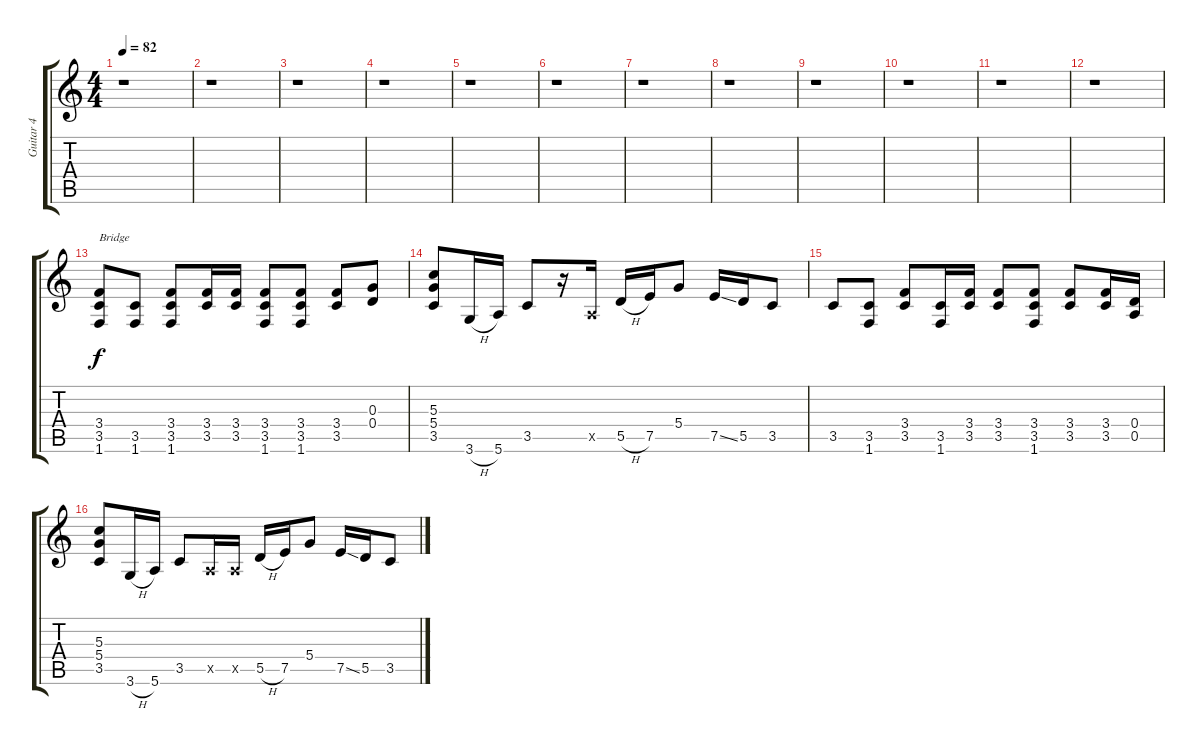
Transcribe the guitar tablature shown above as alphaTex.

\track ("Guitar 4" "Guitar 4") {instrument overdrivenguitar}
\staff {score tabs}
\tuning (E4 B3 G3 D3 A2 E2) {hide}
\ts (4 4)
\tempo 82
\clef g2
\ks c
r.1{dy f instrument overdrivenguitar} |
r.1 |
r.1 |
r.1 |
r.1 |
r.1 |
r.1 |
r.1 |
r.1 |
r.1 |
r.1 |
r.1 |
(3.4 3.5 1.6).8{txt "Bridge"} (3.5 1.6).8 (3.4 3.5 1.6).8 (3.4 3.5).16 (3.4 3.5).16 (3.4 3.5 1.6).8 (3.4 3.5 1.6).8 (3.4 3.5).8 (0.3 0.4).8 |
(5.3 5.4 3.5).8 3.6{h}.16 5.6.16 3.5.8 r.16 0.5{x}.16 5.5{h}.16 7.5.16 5.4.8 7.5{ss}.16 5.5.16 3.5.8 |
3.5.8 (3.5 1.6).8 (3.4 3.5).8 (3.5 1.6).16 (3.4 3.5).16 (3.4 3.5).8 (3.4 3.5 1.6).8 (3.4 3.5).8 (3.4 3.5).16 (0.4 0.5).16 |
(5.3 5.4 3.5).8 3.6{h}.16 5.6.16 3.5.8 0.5{x}.16 0.5{x}.16 5.5{h}.16 7.5.16 5.4.8 7.5{ss}.16 5.5.16 3.5.8
